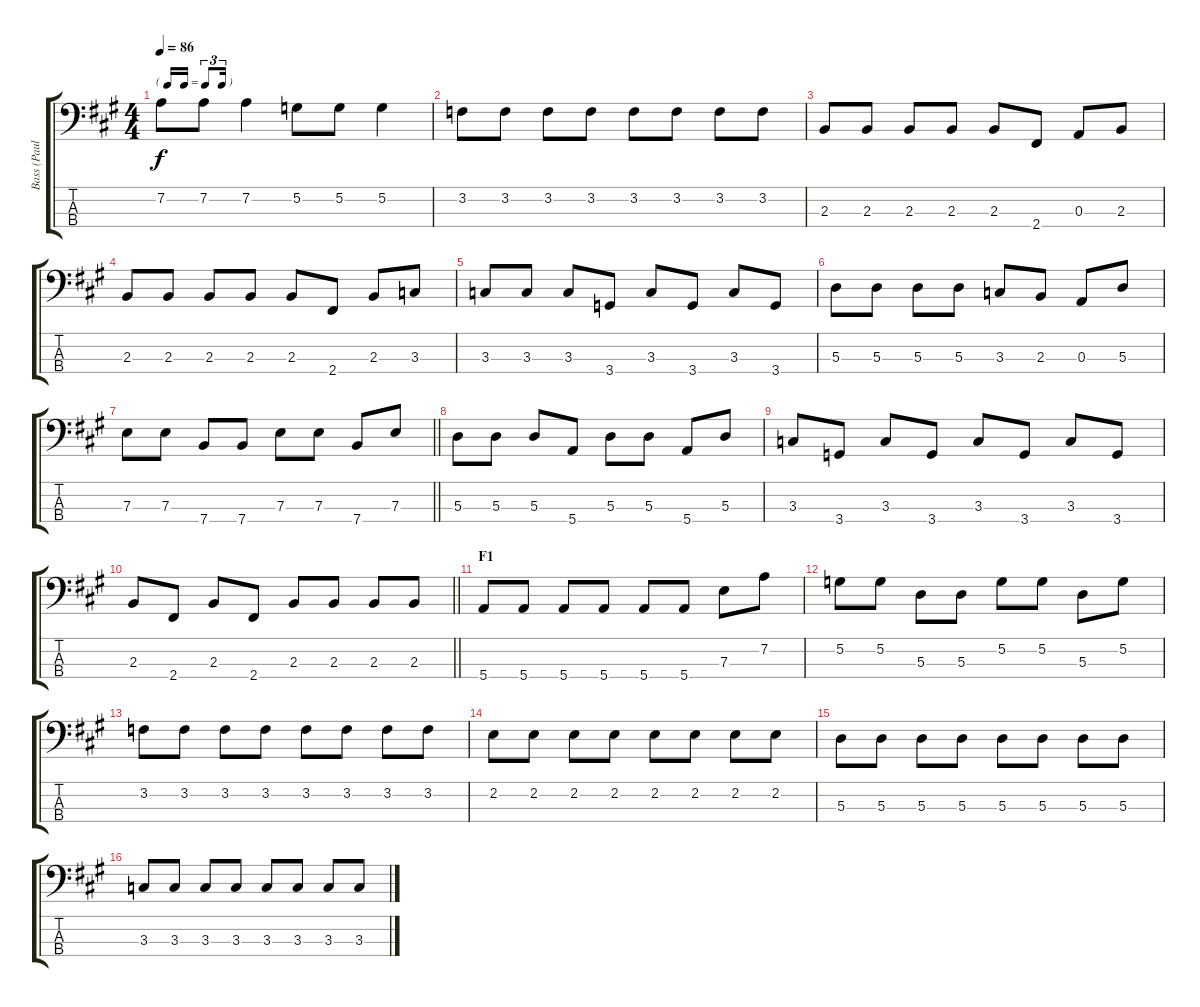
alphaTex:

\track ("Bass (Paul McCartney)" "Bass (Paul") {instrument electricbasspick}
\staff {score tabs}
\tuning (G2 D2 A1 E1) {hide}
\ts (4 4)
\tf triplet16th
\tempo 86
\clef f4
\ks a
7.2.8{dy f} 7.2.8 7.2.4 5.2.8 5.2.8 5.2.4 |
3.2.8 3.2.8 3.2.8 3.2.8 3.2.8 3.2.8 3.2.8 3.2.8 |
2.3.8 2.3.8 2.3.8 2.3.8 2.3.8 2.4.8 0.3.8 2.3.8 |
2.3.8 2.3.8 2.3.8 2.3.8 2.3.8 2.4.8 2.3.8 3.3.8 |
3.3.8 3.3.8 3.3.8 3.4.8 3.3.8 3.4.8 3.3.8 3.4.8 |
5.3.8 5.3.8 5.3.8 5.3.8 3.3.8 2.3.8 0.3.8 5.3.8 |
\barLineRight lightlight
7.3.8 7.3.8 7.4.8 7.4.8 7.3.8 7.3.8 7.4.8 7.3.8 |
5.3.8 5.3.8 5.3.8 5.4.8 5.3.8 5.3.8 5.4.8 5.3.8 |
3.3.8 3.4.8 3.3.8 3.4.8 3.3.8 3.4.8 3.3.8 3.4.8 |
\barLineRight lightlight
2.3.8 2.4.8 2.3.8 2.4.8 2.3.8 2.3.8 2.3.8 2.3.8 |
\section ("" "F1")
5.4.8{volume 14} 5.4.8 5.4.8 5.4.8 5.4.8 5.4.8 7.3.8 7.2.8 |
5.2.8 5.2.8 5.3.8 5.3.8 5.2.8 5.2.8 5.3.8 5.2.8 |
3.2.8 3.2.8 3.2.8 3.2.8 3.2.8 3.2.8 3.2.8 3.2.8 |
2.2.8{volume 12} 2.2.8 2.2.8 2.2.8 2.2.8 2.2.8 2.2.8 2.2.8 |
5.3.8 5.3.8 5.3.8 5.3.8 5.3.8 5.3.8 5.3.8 5.3.8 |
3.3.8 3.3.8 3.3.8 3.3.8 3.3.8 3.3.8 3.3.8 3.3.8
